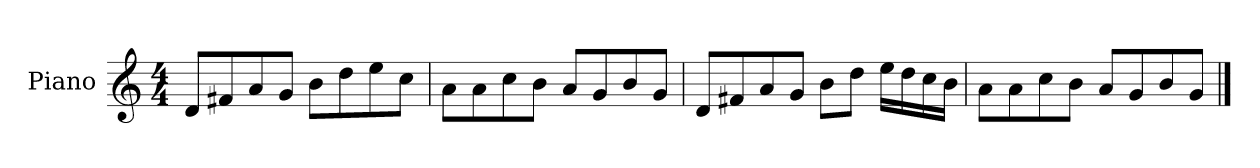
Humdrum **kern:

**kern
*part1
*staff1
*I"Piano
*I'P-no
*clefG2
*k[]
*M4/4
*MM90
=1
8d/L
8f#X/
8a/
8g/J
8b\L
8dd\
8ee\
8cc\J
=2
8a\L
8a\
8cc\
8b\J
8a/L
8g/
8b/
8g/J
=3
8d/L
8f#X/
8a/
8g/J
8b\L
8dd\J
16ee\LL
16dd\
16cc\
16b\JJ
=4
8a\L
8a\
8cc\
8b\J
8a/L
8g/
8b/
8g/J
==
*-
